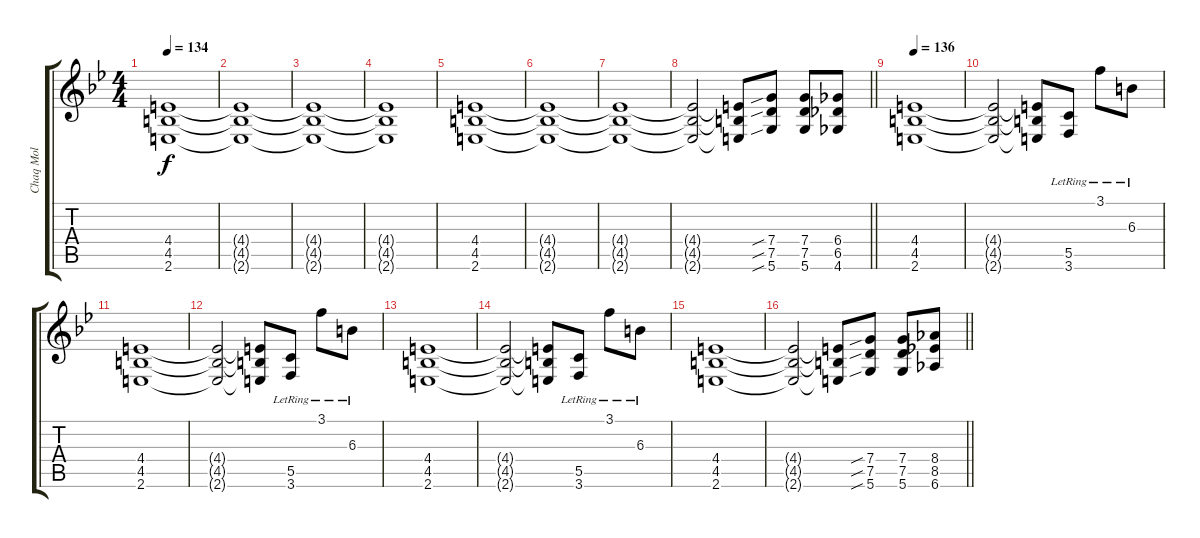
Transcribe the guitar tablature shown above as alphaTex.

\track ("Chaq Mol" "Chaq Mol") {instrument distortionguitar}
\staff {score tabs}
\tuning (D4 A3 F3 C3 G2 D2) {hide}
\ts (4 4)
\tempo 134
\clef g2
\ks bb
(4.4 4.5 2.6).1{dy f instrument distortionguitar} |
(4.4{t} 4.5{t} 2.6{t}).1 |
(4.4{t} 4.5{t} 2.6{t}).1 |
(4.4{t} 4.5{t} 2.6{t}).1 |
(4.4 4.5 2.6).1 |
(4.4{t} 4.5{t} 2.6{t}).1 |
(4.4{t} 4.5{t} 2.6{t}).1 |
\barLineRight lightlight
(4.4{t} 4.5{t} 2.6{t}).2 (4.4{t} 4.5{t} 2.6{t}).8 (7.4{sib} 7.5{sib} 5.6{sib}).8 (7.4 7.5 5.6).8 (6.4 6.5 4.6).8 |
\tempo 136
(4.4 4.5 2.6).1 |
(4.4{t} 4.5{t} 2.6{t}).2 (4.4{t} 4.5{t} 2.6{t}).8 (5.5{lr} 3.6{lr}).8 3.1{lr}.8 6.3{lr}.8 |
(4.4 4.5 2.6).1 |
(4.4{t} 4.5{t} 2.6{t}).2 (4.4{t} 4.5{t} 2.6{t}).8 (5.5{lr} 3.6{lr}).8 3.1{lr}.8 6.3{lr}.8 |
(4.4 4.5 2.6).1 |
(4.4{t} 4.5{t} 2.6{t}).2 (4.4{t} 4.5{t} 2.6{t}).8 (5.5{lr} 3.6{lr}).8 3.1{lr}.8 6.3{lr}.8 |
(4.4 4.5 2.6).1 |
\barLineRight lightlight
(4.4{t} 4.5{t} 2.6{t}).2 (4.4{t} 4.5{t} 2.6{t}).8 (7.4{sib} 7.5{sib} 5.6{sib}).8 (7.4 7.5 5.6).8 (8.4 8.5 6.6).8
